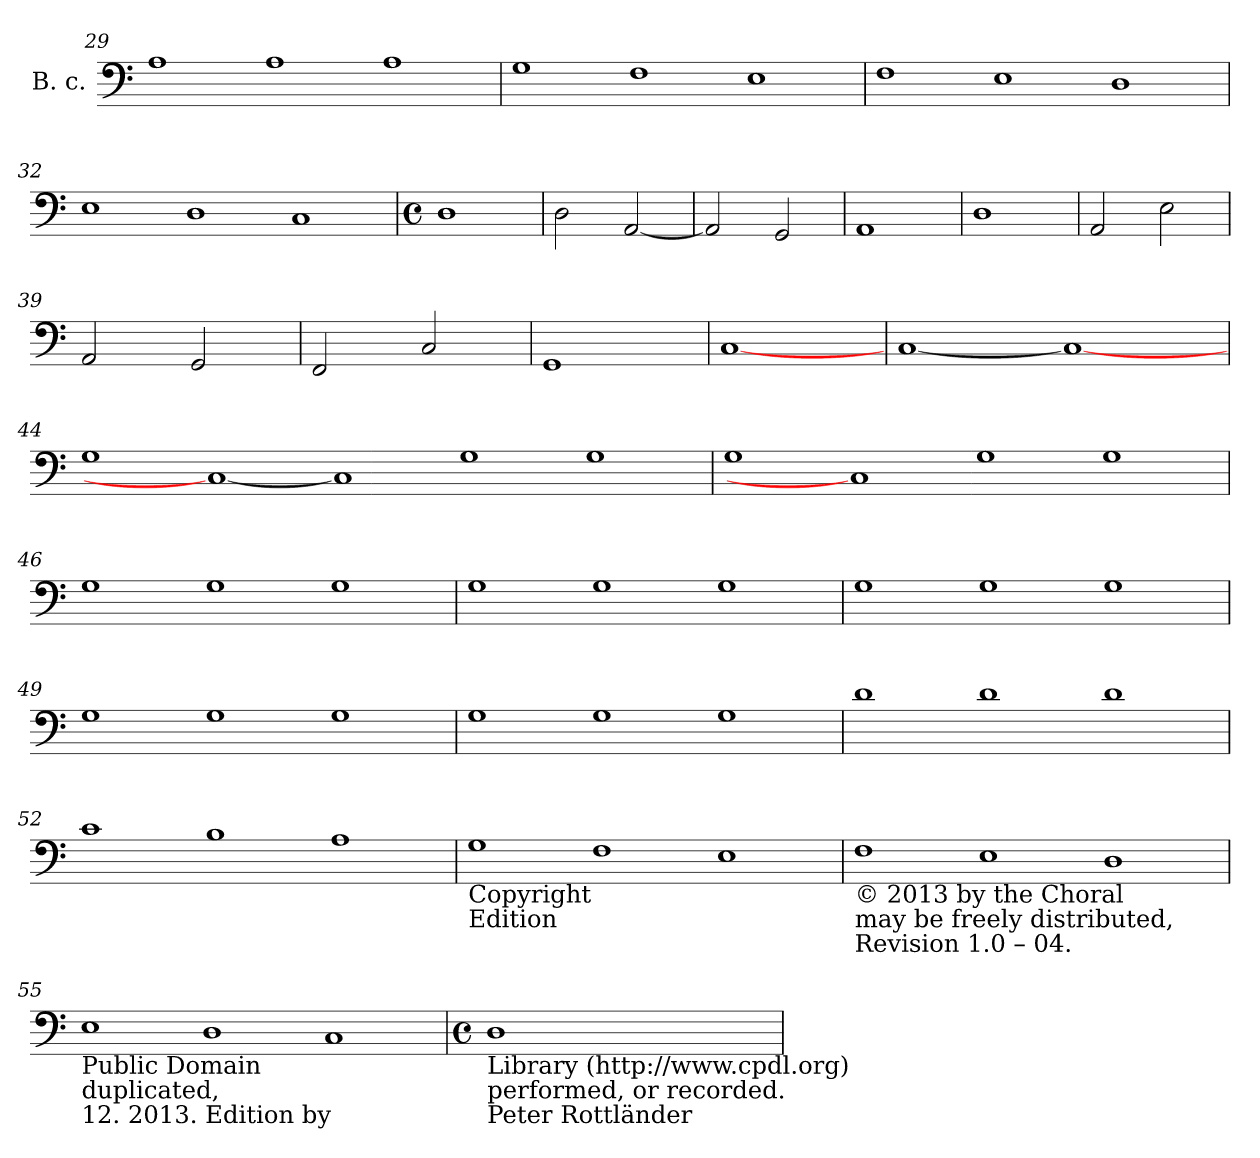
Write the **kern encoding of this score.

**kern
*part1
*staff1
*I"B. c.
*clefF4
*k[]
*C:
=29
1A
1A
1A
=30
1G
1F
1E
=31
1F
1E
1D
=32
1E
1D
1C
!!LO:LB:g=z
=33
*M4/4
*met(c)
1D
=34
2D\
[<2AA/
=35
2AA/]
2GG/
=36
1AA
=37
1D
=38
2AA/
2E\
=39
2AA/
2GG/
=40
2FF/
2C/
=41
1GG
!!LO:LB:g=z
=42
[1C
=43
[1C
1C_
=44
1G
1C_
1C]
1G
1G
=45
1G
1C]
1G
1G
=46
1G
1G
1G
!!LO:LB:g=z
=47
1G
1G
1G
=48
1G
1G
1G
=49
1G
1G
1G
=50
1G
1G
1G
=51
1d
1d
1d
!!LO:LB:g=z
=52
1c
1B
1A
=53
!LO:TX:b:t=Copyright
!LO:TX:b:t=Edition
1G
1F
1E
=54
!LO:TX:b:t=© 2013 by the Choral
!LO:TX:b:t=may be freely distributed,
!LO:TX:b:t=Revision 1.0 – 04.
1F
1E
1D
=55
!LO:TX:b:t=Public Domain
!LO:TX:b:t=duplicated,
!LO:TX:b:t=12. 2013. Edition by
1E
1D
1C
=56
*M4/4
*met(c)
!LO:TX:b:t=Library (http&colon;//www.cpdl.org)
!LO:TX:b:t=performed, or recorded.
!LO:TX:b:t=Peter Rottländer
1D
=
*-
